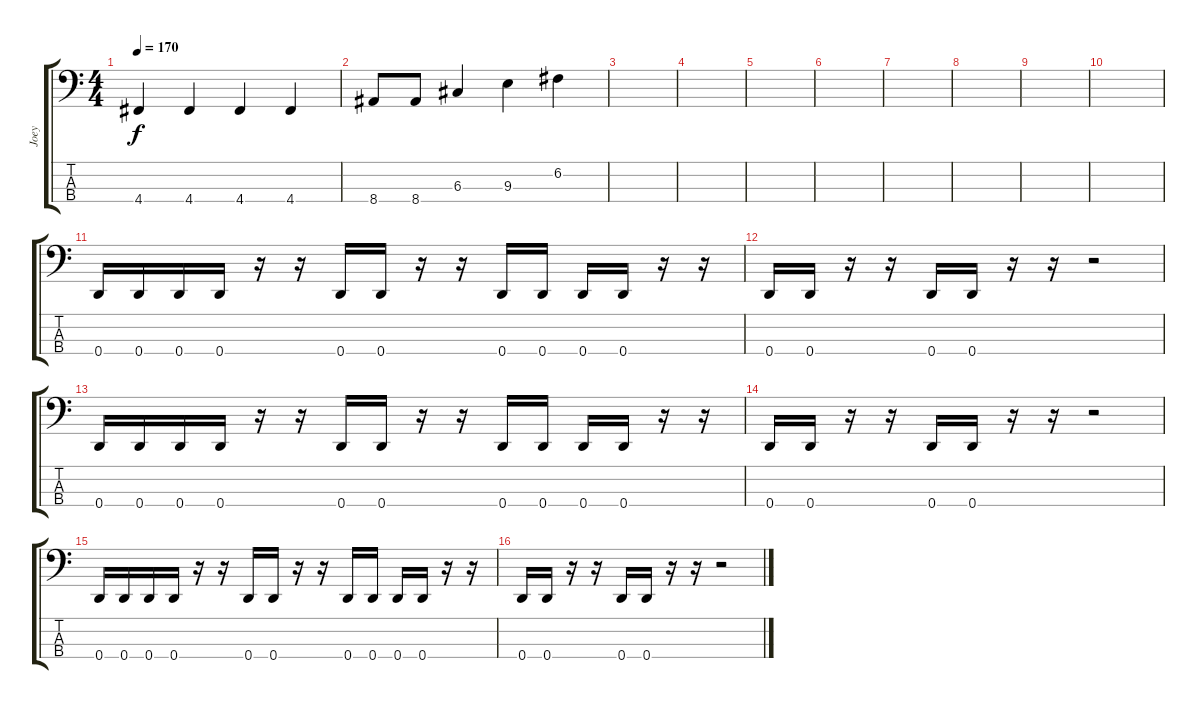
\track ("Joey" "Joey") {instrument synthbass2 bank 255}
\staff {score tabs}
\tuning (F2 C2 G1 D1) {hide}
\ts (4 4)
\tempo 170
\clef f4
\ks c
4.4.4{dy f} 4.4.4 4.4.4 4.4.4 |
8.4.8 8.4.8 6.3.4 9.3.4 6.2.4 |
|
|
|
|
|
|
|
|
0.4.16 0.4.16 0.4.16 0.4.16 r.16 r.16 0.4.16 0.4.16 r.16 r.16 0.4.16 0.4.16 0.4.16 0.4.16 r.16 r.16 |
0.4.16 0.4.16 r.16 r.16 0.4.16 0.4.16 r.16 r.16 r.2 |
0.4.16 0.4.16 0.4.16 0.4.16 r.16 r.16 0.4.16 0.4.16 r.16 r.16 0.4.16 0.4.16 0.4.16 0.4.16 r.16 r.16 |
0.4.16 0.4.16 r.16 r.16 0.4.16 0.4.16 r.16 r.16 r.2 |
0.4.16 0.4.16 0.4.16 0.4.16 r.16 r.16 0.4.16 0.4.16 r.16 r.16 0.4.16 0.4.16 0.4.16 0.4.16 r.16 r.16 |
0.4.16 0.4.16 r.16 r.16 0.4.16 0.4.16 r.16 r.16 r.2
